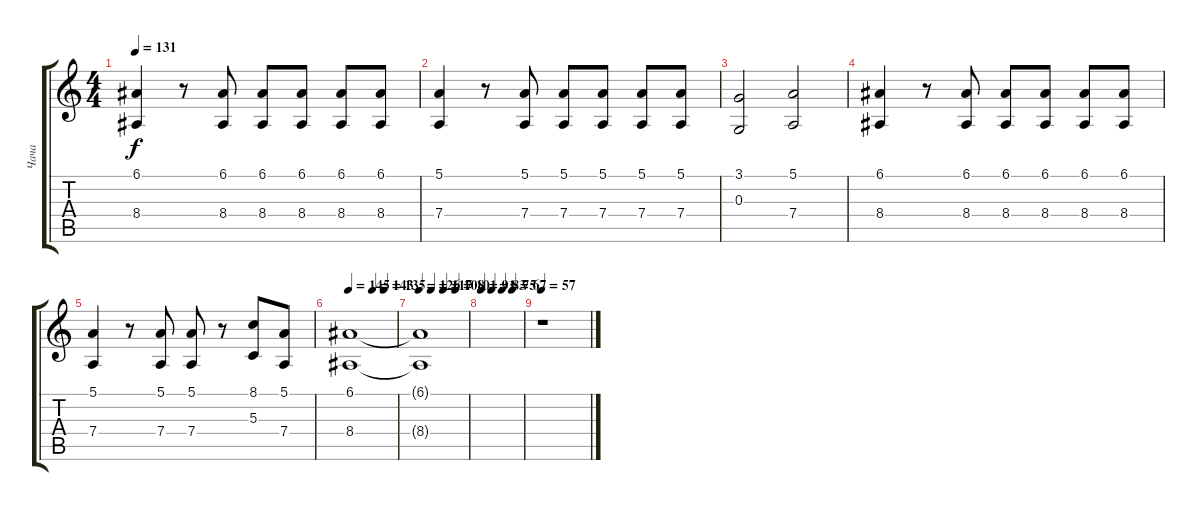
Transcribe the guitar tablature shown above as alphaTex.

\track ("Чача" "Чача") {instrument baritonesax}
\staff {score tabs}
\tuning (E4 B3 G3 D3 A2 E2) {hide}
\ts (4 4)
\tempo 131
\clef g2
\ks c
(6.1 8.4).4{dy f} r.8 (6.1 8.4).8 (6.1 8.4).8 (6.1 8.4).8 (6.1 8.4).8 (6.1 8.4).8 |
(5.1 7.4).4 r.8 (5.1 7.4).8 (5.1 7.4).8 (5.1 7.4).8 (5.1 7.4).8 (5.1 7.4).8 |
(3.1 0.3).2 (5.1 7.4).2 |
(6.1 8.4).4 r.8 (6.1 8.4).8 (6.1 8.4).8 (6.1 8.4).8 (6.1 8.4).8 (6.1 8.4).8 |
(5.1 7.4).4 r.8 (5.1 7.4).8 (5.1 7.4).8 r.8 (8.1 5.3).8 (5.1 7.4).8 |
\tempo 145
\tempo (143 0.5)
\tempo (135 0.75)
(6.1 8.4).1 |
\tempo 126
\tempo (117 0.25)
\tempo (108 0.5)
\tempo (101 0.75)
(6.1{t} 8.4{t}).1 |
\tempo 91
\tempo (83 0.25)
\tempo (75 0.5)
\tempo (67 0.75)
|
\tempo 57
r.1
